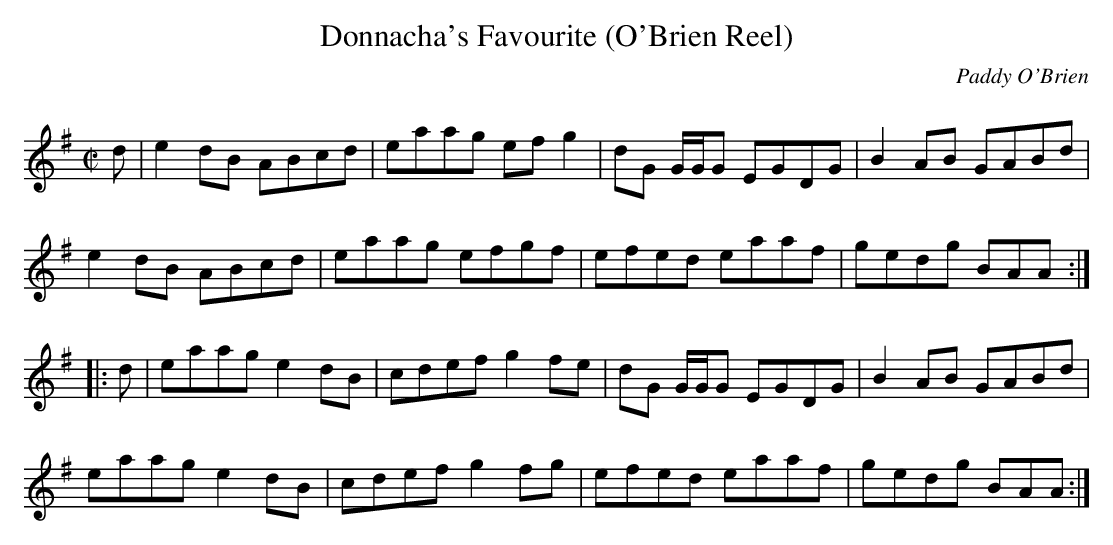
X:1
T:Donnacha's Favourite (O'Brien Reel)
C:Paddy O'Brien
Q:333
L:1/8
M:C|
K:Ador
d|e2 dB ABcd|eaag ef g2|dG G/G/G EGDG|B2 AB GABd|!
e2 dB ABcd|eaag efgf|efed eaaf|gedg BAA:|!
|:d|eaag e2 dB|cdef g2 fe|dG G/G/G EGDG|B2 AB GABd|!
eaag e2 dB|cdef g2 fg|efed eaaf|gedg BAA:|!
